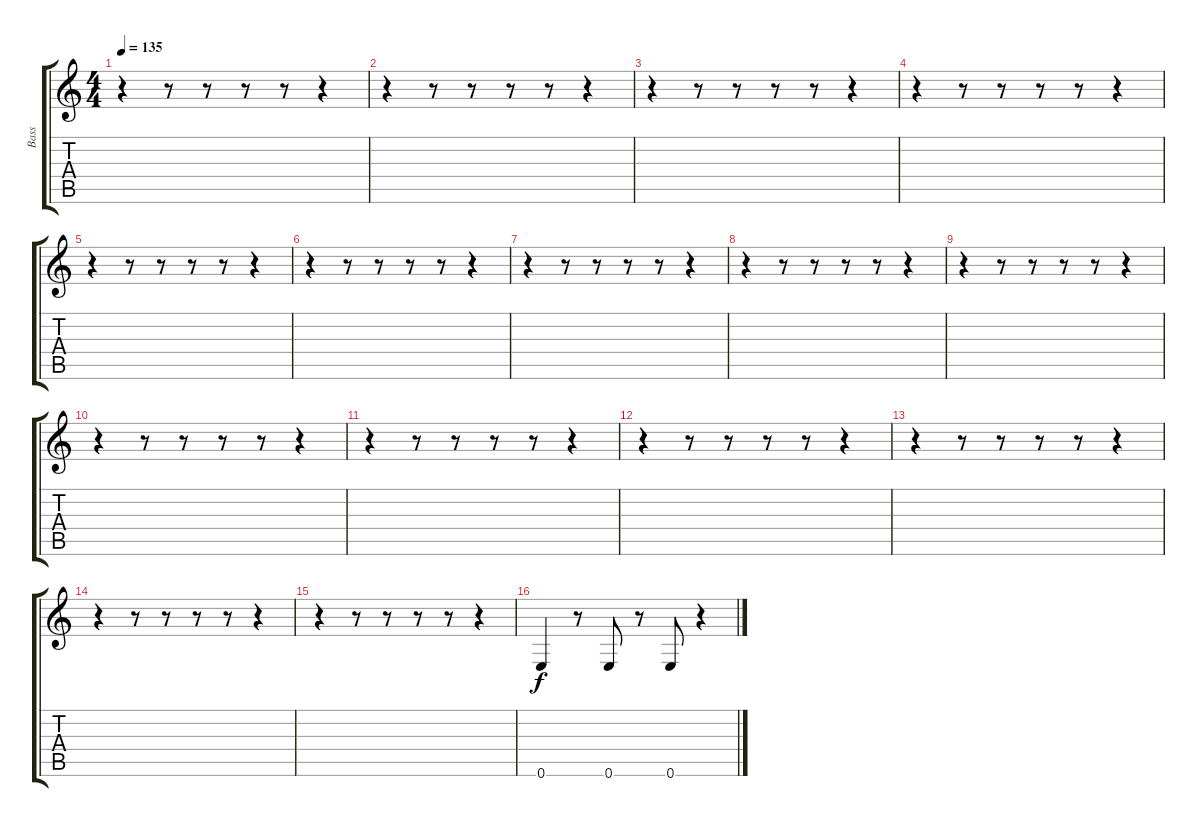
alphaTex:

\track ("Bass" "Bass") {instrument fretlessbass}
\staff {score tabs}
\tuning (E4 B3 G3 D3 A2 E2) {hide}
\ts (4 4)
\tempo 135
\clef g2
\ks c
r.4{dy f} r.8 r.8 r.8 r.8 r.4 |
r.4 r.8 r.8 r.8 r.8 r.4 |
r.4 r.8 r.8 r.8 r.8 r.4 |
r.4 r.8 r.8 r.8 r.8 r.4 |
r.4 r.8 r.8 r.8 r.8 r.4 |
r.4 r.8 r.8 r.8 r.8 r.4 |
r.4 r.8 r.8 r.8 r.8 r.4 |
r.4 r.8 r.8 r.8 r.8 r.4 |
r.4 r.8 r.8 r.8 r.8 r.4 |
r.4 r.8 r.8 r.8 r.8 r.4 |
r.4 r.8 r.8 r.8 r.8 r.4 |
r.4 r.8 r.8 r.8 r.8 r.4 |
r.4 r.8 r.8 r.8 r.8 r.4 |
r.4 r.8 r.8 r.8 r.8 r.4 |
r.4 r.8 r.8 r.8 r.8 r.4 |
0.6.4 r.8 0.6.8 r.8 0.6.8 r.4
